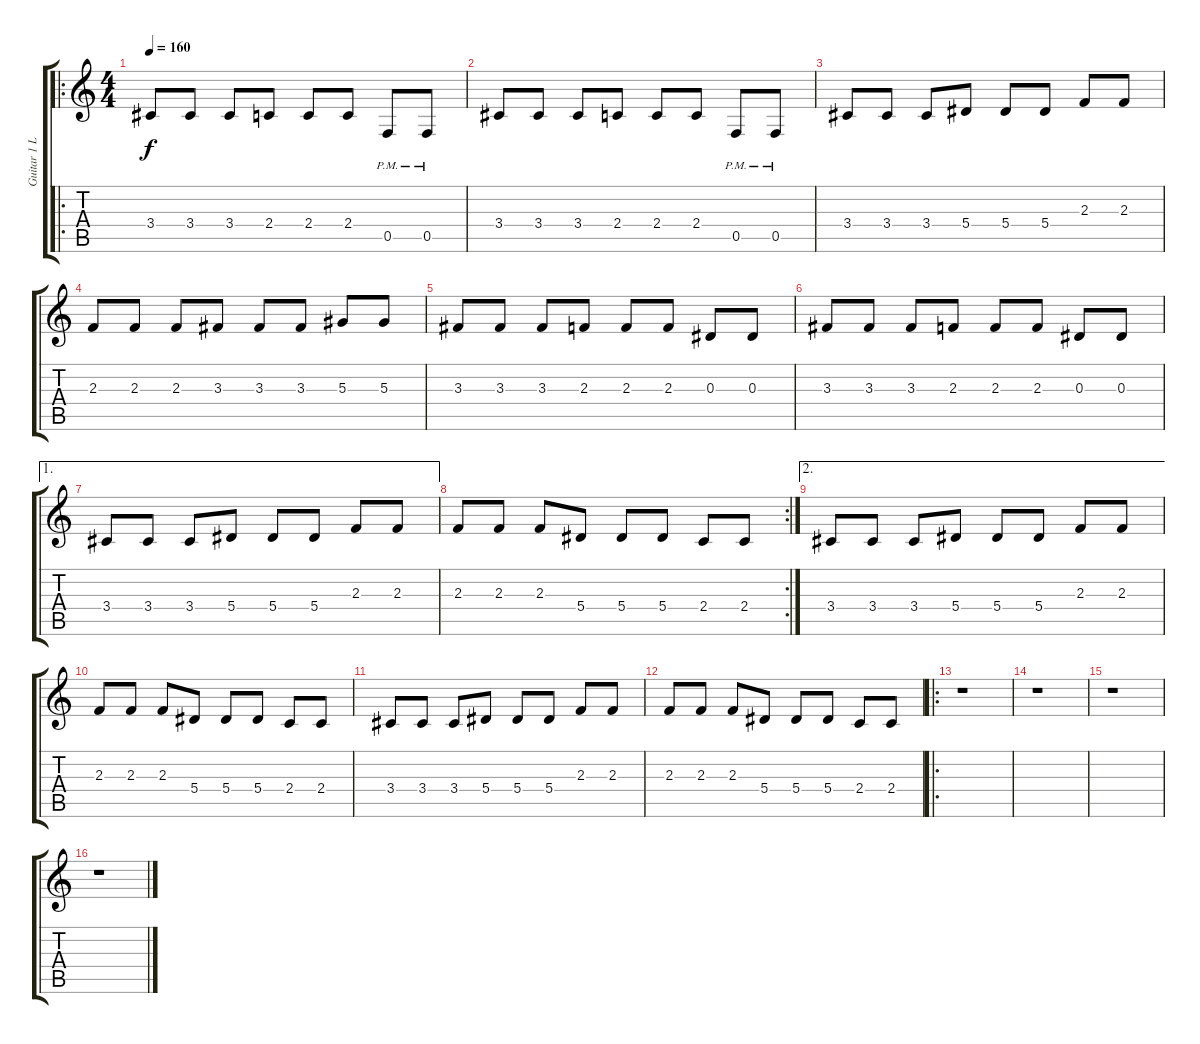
\track ("Guitar 1 Left (Jesper)" "Guitar 1 L") {instrument distortionguitar}
\staff {score tabs}
\tuning (C4 G3 Eb3 Bb2 F2 C2) {hide}
\ro
\ts (4 4)
\tempo 160
\clef g2
\ks c
3.4.8{dy f instrument distortionguitar} 3.4.8 3.4.8 2.4.8 2.4.8 2.4.8 0.5{pm}.8 0.5{pm}.8 |
3.4.8 3.4.8 3.4.8 2.4.8 2.4.8 2.4.8 0.5{pm}.8 0.5{pm}.8 |
3.4.8 3.4.8 3.4.8 5.4.8 5.4.8 5.4.8 2.3.8 2.3.8 |
2.3.8 2.3.8 2.3.8 3.3.8 3.3.8 3.3.8 5.3.8 5.3.8 |
3.3.8 3.3.8 3.3.8 2.3.8 2.3.8 2.3.8 0.3.8 0.3.8 |
3.3.8 3.3.8 3.3.8 2.3.8 2.3.8 2.3.8 0.3.8 0.3.8 |
\ae 1
3.4.8 3.4.8 3.4.8 5.4.8 5.4.8 5.4.8 2.3.8 2.3.8 |
\rc 2
2.3.8 2.3.8 2.3.8 5.4.8 5.4.8 5.4.8 2.4.8 2.4.8 |
\ae 2
3.4.8 3.4.8 3.4.8 5.4.8 5.4.8 5.4.8 2.3.8 2.3.8 |
2.3.8 2.3.8 2.3.8 5.4.8 5.4.8 5.4.8 2.4.8 2.4.8 |
3.4.8 3.4.8 3.4.8 5.4.8 5.4.8 5.4.8 2.3.8 2.3.8 |
2.3.8 2.3.8 2.3.8 5.4.8 5.4.8 5.4.8 2.4.8 2.4.8 |
\ro
r.1 |
r.1 |
r.1 |
r.1
